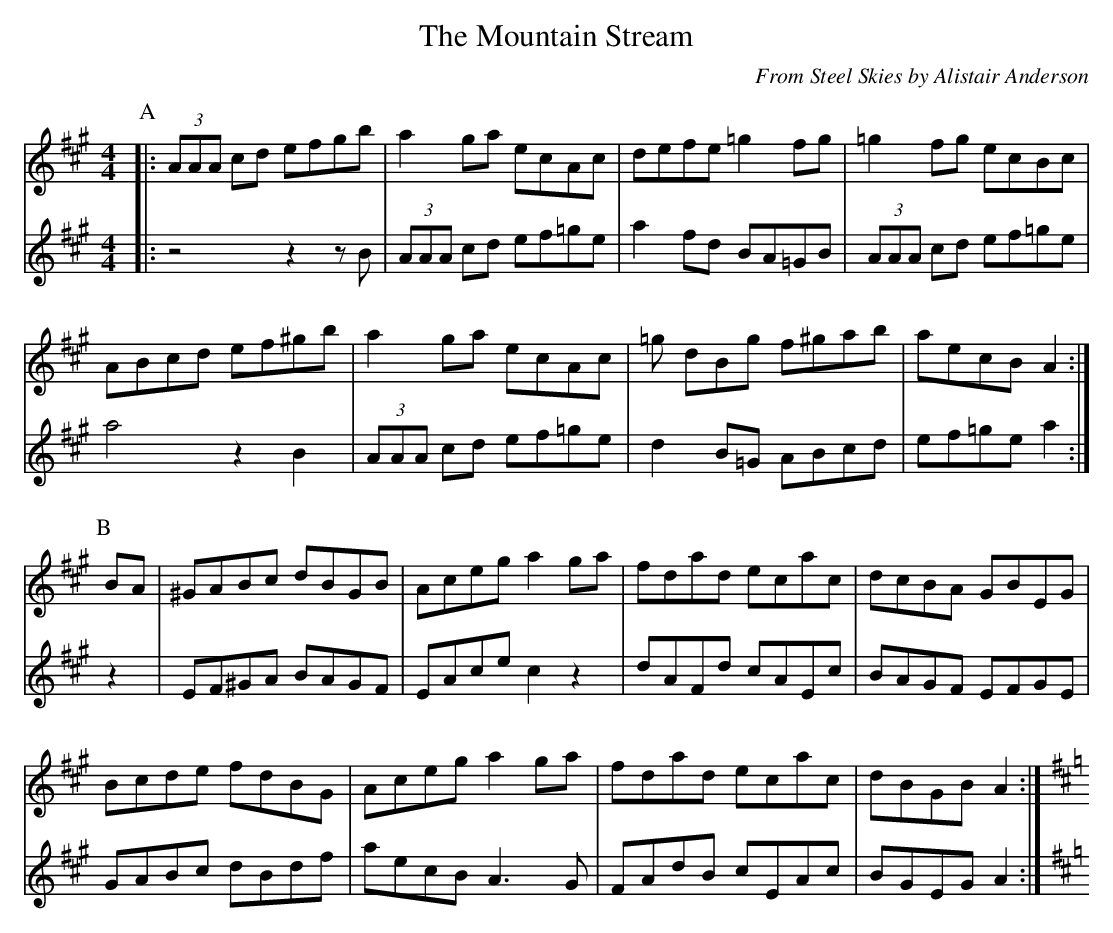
X:1
T:Mountain Stream, The
C:From Steel Skies by Alistair Anderson
M:4/4
L:1/8
K:A
P:A
[V:1]|:(3AAA  cd efgb | a2 ga ecAc | defe =g2 fg | =g2 fg ecBc |
[V:2]|:z4 z2 z B| (3AAA cd ef=ge | a2 fd BA=GB | (3AAA cd ef=ge|
[V:1]ABcd ef^gb | a2 ga ecAc | =g dBg f^gab | aecB A2 :|
[V:2]a4 z2 B2 | (3AAA cd ef=ge | d2 B=G ABcd | ef=ge a2 :|
P:B
[V:1] BA | ^GABc dBGB |Aceg a2 ga | fdad ecac | dcBA GBEG |
[V:2] z2 | EF^GA BAGF | EAce c2 z2 | dAFd cAEc | BAGF EFGE |
[V:1] Bcde fdBG | Aceg a2 ga | fdad ecac | dBGB A2 :| [K:D]
[V:2] GABc dBdf | aecB A3 G | FAdB cEAc | BGEG A2 :| [K:D]
